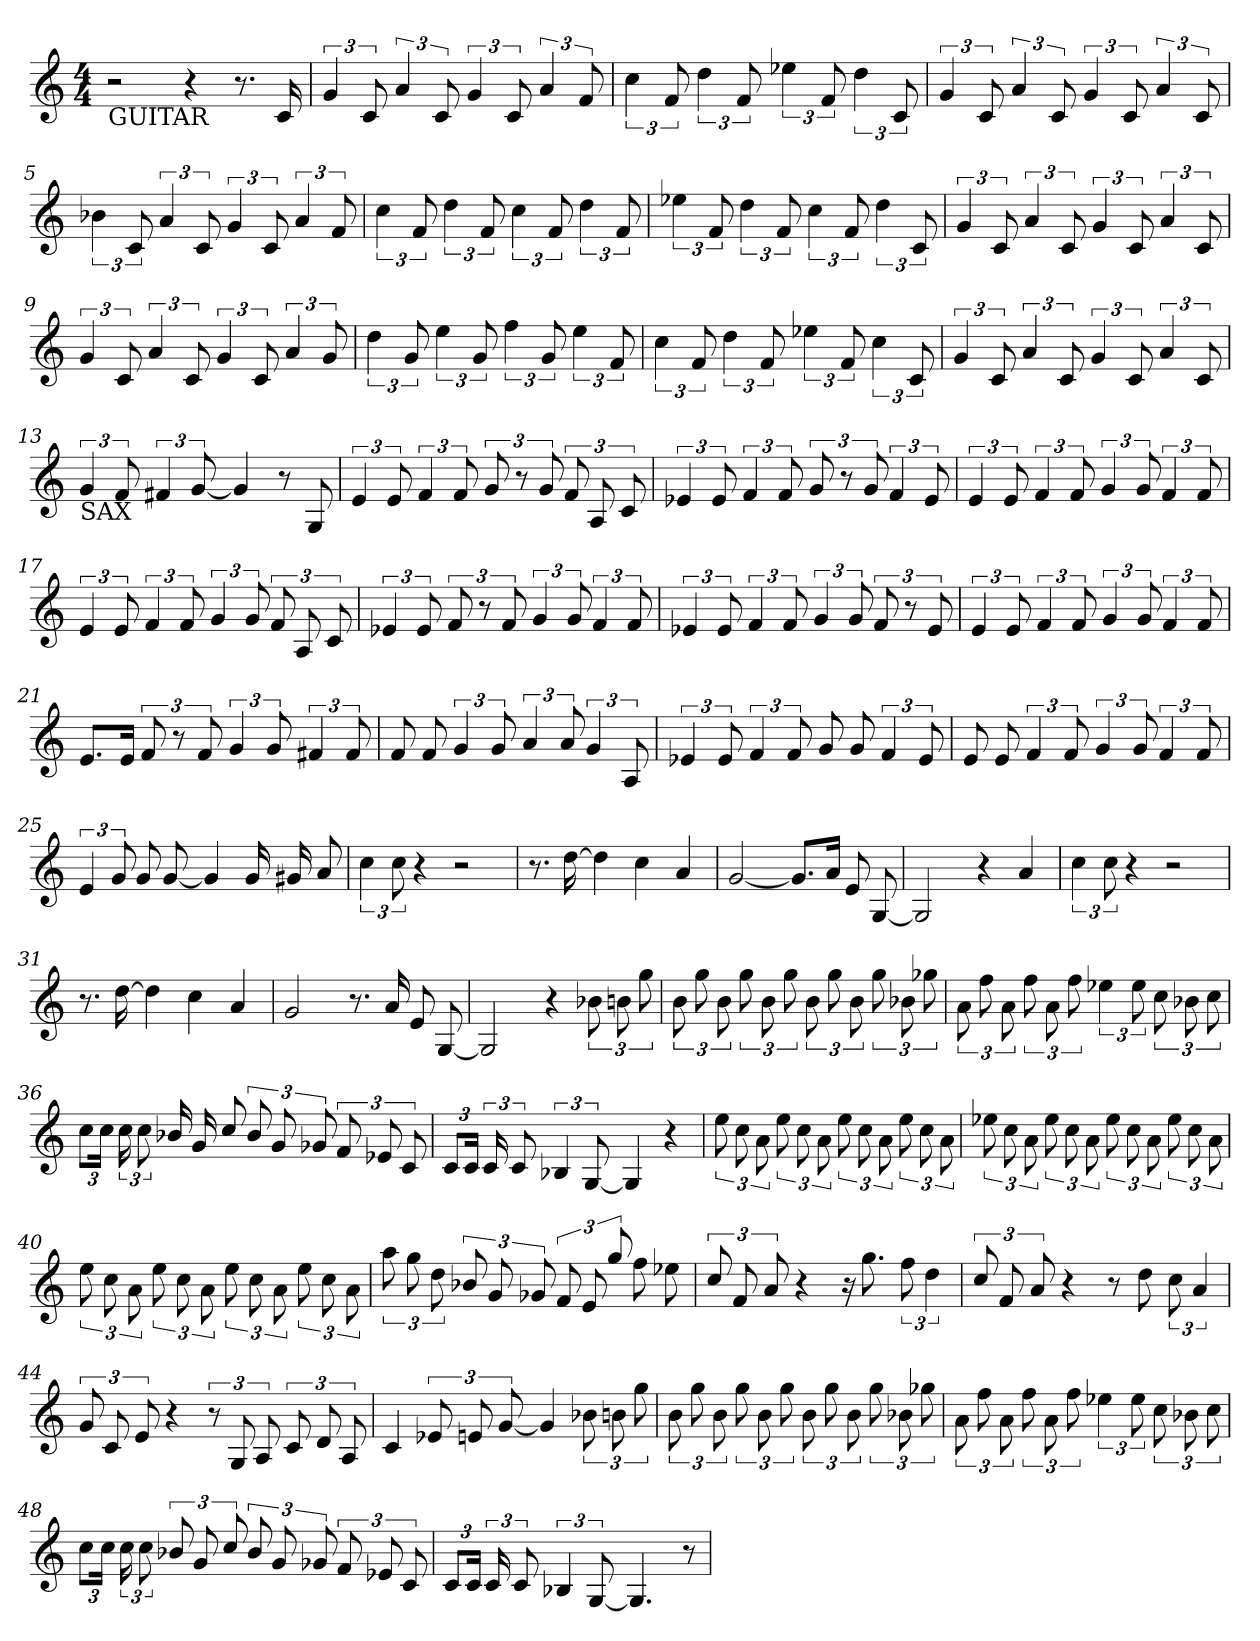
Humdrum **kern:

**kern
*part1
*staff1
*clefG2
*k[]
*M4/4
=1
!LO:TX:b:t=GUITAR
2r
4r
8.r
16c/
=2
6g/
12c/
6a/
12c/
6g/
12c/
6a/
12f/
=3
6cc\
12f/
6dd\
12f/
6ee-X\
12f/
6dd\
12c/
=4
6g/
12c/
6a/
12c/
6g/
12c/
6a/
12c/
!!LO:LB:g=z
=5
6b-X\
12c/
6a/
12c/
6g/
12c/
6a/
12f/
=6
6cc\
12f/
6dd\
12f/
6cc\
12f/
6dd\
12f/
=7
6ee-X\
12f/
6dd\
12f/
6cc\
12f/
6dd\
12c/
=8
6g/
12c/
6a/
12c/
6g/
12c/
6a/
12c/
!!LO:LB:g=z
=9
6g/
12c/
6a/
12c/
6g/
12c/
6a/
12g/
=10
6dd\
12g/
6ee\
12g/
6ff\
12g/
6ee\
12f/
=11
6cc\
12f/
6dd\
12f/
6ee-X\
12f/
6cc\
12c/
=12
6g/
12c/
6a/
12c/
6g/
12c/
6a/
12c/
!!LO:LB:g=z
=13
!LO:TX:b:t=SAX
6g/
12f/
6f#X/
[<12g/
4g/]
8r
8G/
=14
6e/
12e/
6f/
12f/
12g/L
12r
12g/
12f/L
12A/
12c/
=15
6e-X/
12e-/
6f/
12f/
12g/L
12r
12g/
6f/
12e-/
=16
6e/
12e/
6f/
12f/
6g/
12g/
6f/
12f/
!!LO:LB:g=z
=17
6e/
12e/
6f/
12f/
6g/
12g/
12f/L
12A/
12c/
=18
6e-X/
12e-/
12f/L
12r
12f/
6g/
12g/
6f/
12f/
=19
6e-X/
12e-/
6f/
12f/
6g/
12g/
12f/L
12r
12e-/
=20
6e/
12e/
6f/
12f/
6g/
12g/
6f/
12f/
!!LO:LB:g=z
=21
8.e/L
16e/J
12f/L
12r
12f/
6g/
12g/
6f#X/
12f#/
=22
8f/L
8f/
6g/
12g/
6a/
12a/
6g/
12A/
=23
6e-X/
12e-/
6f/
12f/
8g/L
8g/
6f/
12e-/
=24
8e/L
8e/
6f/
12f/
6g/
12g/
6f/
12f/
!!LO:LB:g=z
=25
6e/
12g/
8g/L
[<8g/
4g/]
16g/LL
16g#X/J
8a/
=26
6cc\
12cc\
4r
2r
=27
8.r
[>16dd\
4dd\]
4cc\
4a/
=28
[<2g/
8.g/L]
16a/J
8e/L
[<8G/
=29
2G/]
4r
4a/
!!LO:LB:g=z
=30
6cc\
12cc\
4r
2r
=31
8.r
[>16dd\
4dd\]
4cc\
4a/
=32
2g/
8.r
16a/
8e/L
[<8G/
=33
2G/]
4r
12b-X\L
12bn\
12gg\
=34
12b\L
12gg\
12b\
12gg\L
12b\
12gg\
12b\L
12gg\
12b\
12gg\L
12b-X\
12gg-X\
!!LO:LB:g=z
=35
12a\L
12ff\
12a\
12ff\L
12a\
12ff\
6ee-X\
12ee-\
12cc\L
12b-X\
12cc\
=36
12cc\L
24cc\J
24cc\L
12cc\
16b-X/LL
16g/J
8cc/
12b-/L
12g/
12g-X/
12f/L
12e-X/
12c/
=37
12c/L
24c/J
24c/L
12c/
6B-X/
[<12G/
4G/]
4r
!!LO:LB:g=z
=38
12ee\L
12cc\
12a\
12ee\L
12cc\
12a\
12ee\L
12cc\
12a\
12ee\L
12cc\
12a\
=39
12ee-X\L
12cc\
12a\
12ee-\L
12cc\
12a\
12ee-\L
12cc\
12a\
12ee-\L
12cc\
12a\
=40
12ee\L
12cc\
12a\
12ee\L
12cc\
12a\
12ee\L
12cc\
12a\
12ee\L
12cc\
12a\
!!LO:PB:g=z
=41
12aa\L
12gg\
12dd\
12b-X/L
12g/
12g-X/
12f/L
12e/
12gg/
8ff\L
8ee-X\
=42
12cc/L
12f/
12a/
4r
16r
8.gg\
12ff\
6dd\
=43
12cc/L
12f/
12a/
4r
8r
8dd\
12cc\
6a/
=44
12g/L
12c/
12e/
4r
12r
12G/
12A/
12c/L
12d/
12A/
!!LO:LB:g=z
=45
4c/
12e-X/L
12en/
[<12g/
4g/]
12b-X\L
12bn\
12gg\
=46
12b\L
12gg\
12b\
12gg\L
12b\
12gg\
12b\L
12gg\
12b\
12gg\L
12b-X\
12gg-X\
=47
12a\L
12ff\
12a\
12ff\L
12a\
12ff\
6ee-X\
12ee-\
12cc\L
12b-X\
12cc\
!!LO:LB:g=z
=48
12cc\L
24cc\J
24cc\L
12cc\
12b-X/L
12g/
12cc/
12b-/L
12g/
12g-X/
12f/L
12e-X/
12c/
=49
12c/L
24c/J
24c/L
12c/
6B-X/
[<12G/
4.G/]
8r
=
*-
